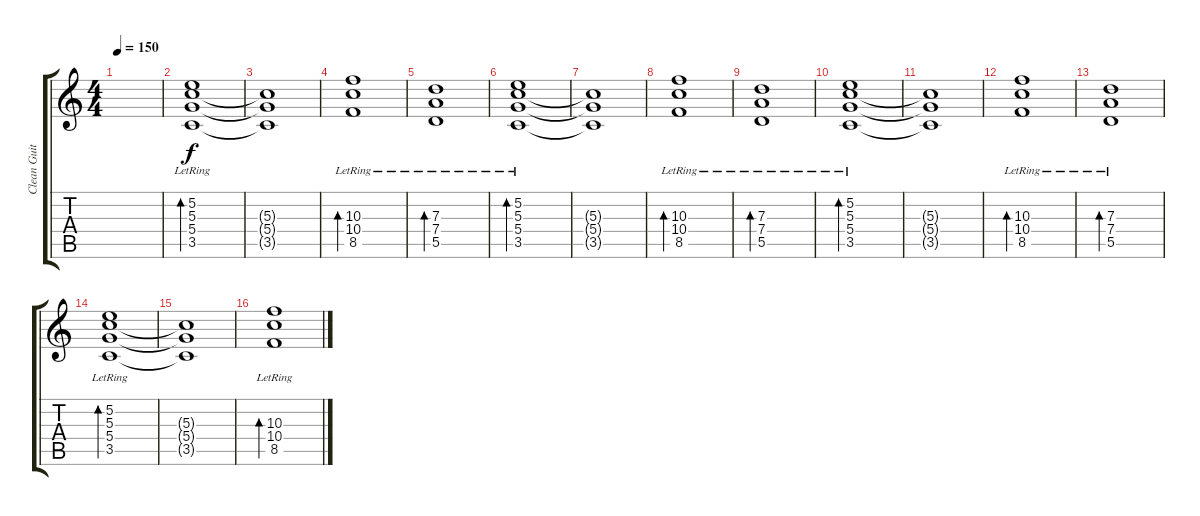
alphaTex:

\track ("Clean Guitar" "Clean Guit") {instrument electricguitarclean}
\staff {score tabs}
\tuning (E4 B3 G3 D3 A2 E2) {hide}
\ts (4 4)
\tempo 150
\clef g2
\ks c
|
(5.2 5.3{lr} 5.4{lr} 3.5{lr}).1{bd 60} |
(5.3{t} 5.4{t} 3.5{t}).1 |
(10.3{lr} 10.4{lr} 8.5{lr}).1{bd 60} |
(7.3{lr} 7.4{lr} 5.5{lr}).1{bd 60} |
(5.2 5.3{lr} 5.4{lr} 3.5{lr}).1{bd 60} |
(5.3{t} 5.4{t} 3.5{t}).1 |
(10.3{lr} 10.4{lr} 8.5{lr}).1{bd 60} |
(7.3{lr} 7.4{lr} 5.5{lr}).1{bd 60} |
(5.2 5.3{lr} 5.4{lr} 3.5{lr}).1{bd 60} |
(5.3{t} 5.4{t} 3.5{t}).1 |
(10.3{lr} 10.4{lr} 8.5{lr}).1{bd 60} |
(7.3{lr} 7.4{lr} 5.5{lr}).1{bd 60} |
(5.2 5.3{lr} 5.4{lr} 3.5{lr}).1{bd 60} |
(5.3{t} 5.4{t} 3.5{t}).1 |
(10.3{lr} 10.4{lr} 8.5{lr}).1{bd 60}
